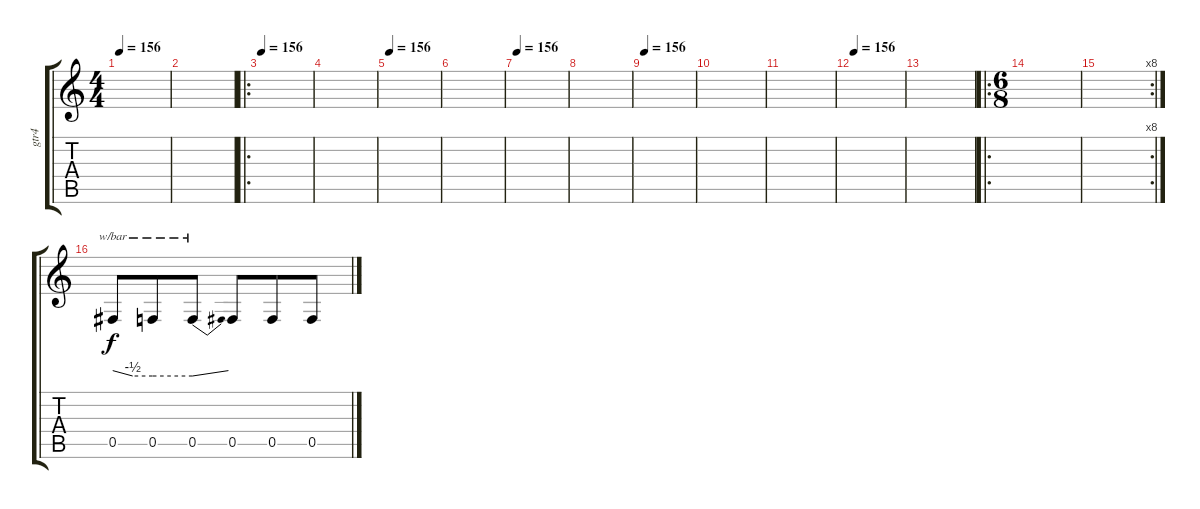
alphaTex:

\track ("gtr4" "gtr4") {instrument distortionguitar}
\staff {score tabs}
\tuning (Db4 Ab3 E3 B2 Gb2 Db2) {hide}
\ts (4 4)
\tempo 156
\clef g2
\ks c
|
|
\ro
\tempo 156
|
|
\tempo 156
|
|
\tempo 156
|
|
\tempo 156
|
|
|
\tempo 156
|
|
\ro
\ts (6 8)
|
\rc 8
|
0.5.8{tbe (custom default 0 0 30 -2 60 -2)} 0.5.8{tbe (hold default 0 -2 60 -2)} 0.5.8{tbe (dive default 0 -2 60 0)} 0.5.8 0.5.8 0.5.8
